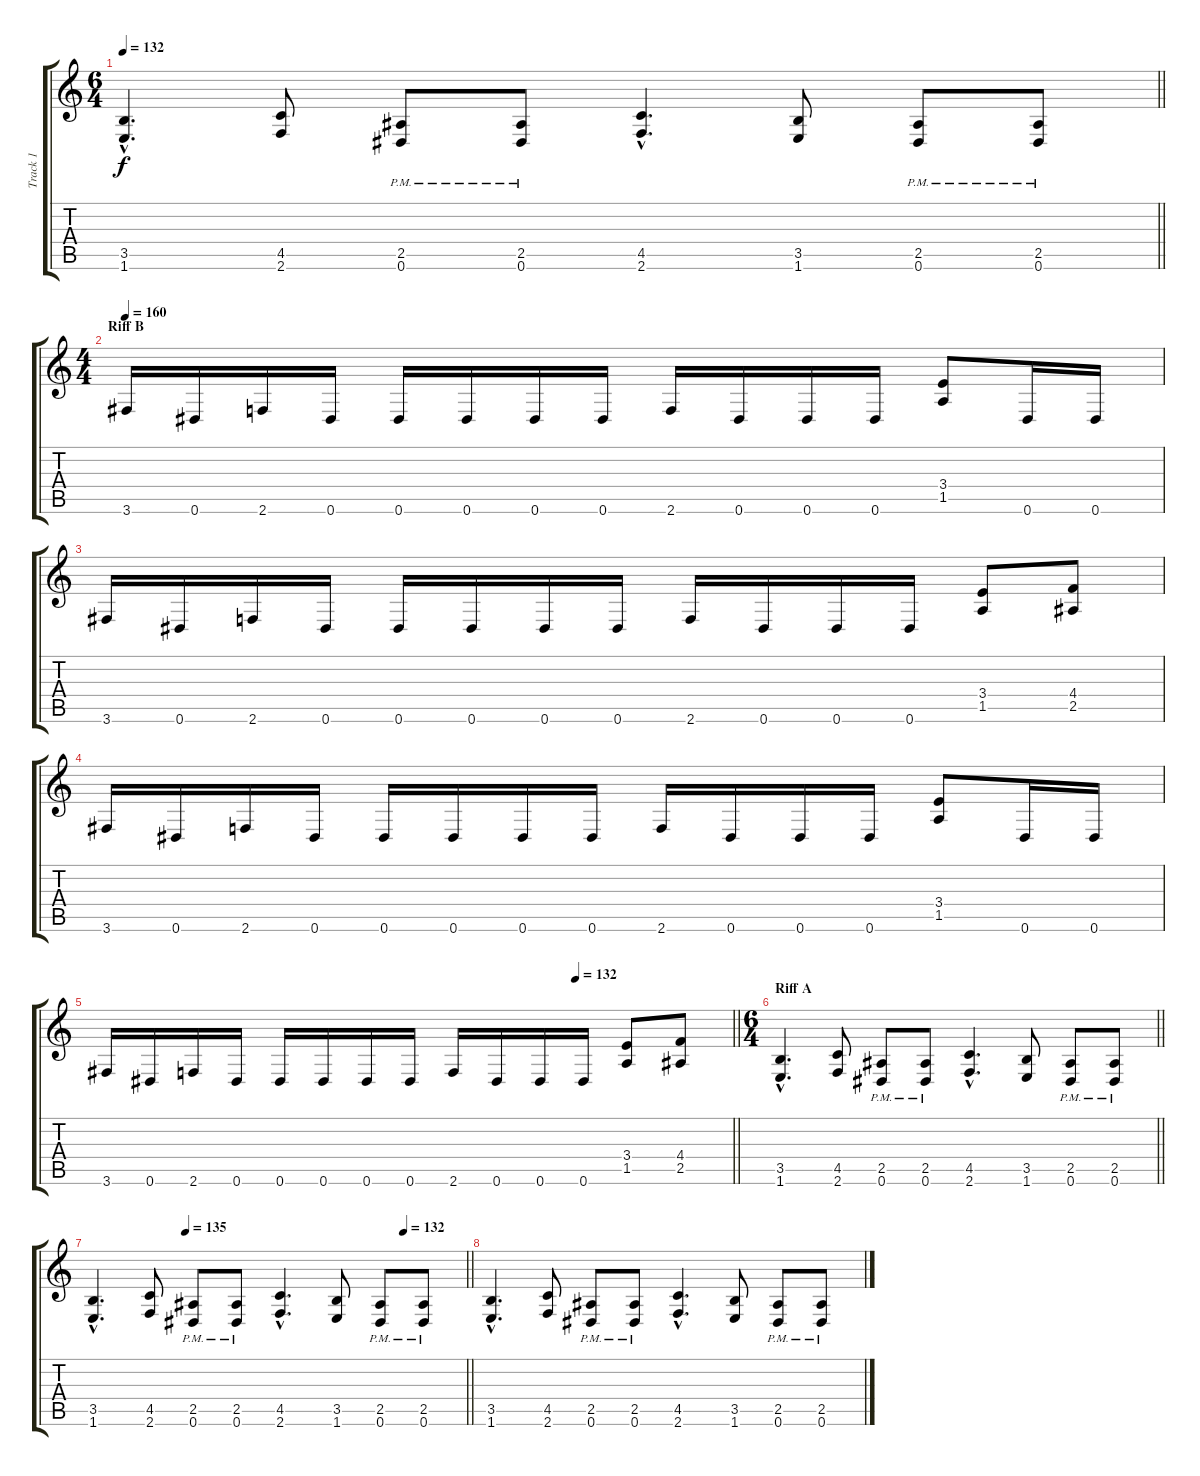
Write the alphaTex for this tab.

\track ("Track 1" "Track 1") {instrument distortionguitar}
\staff {score tabs}
\tuning (Eb4 Bb3 Gb3 Db3 Ab2 Eb2) {hide}
\ts (6 4)
\tempo 132
\clef g2
\barLineRight lightlight
\ks c
(3.5{hac} 1.6{hac}).4{d dy f} (4.5 2.6).8 (2.5{pm} 0.6{pm}).8 (2.5{pm} 0.6{pm}).8 (4.5{hac} 2.6{hac}).4{d} (3.5 1.6).8 (2.5{pm} 0.6{pm}).8 (2.5{pm} 0.6{pm}).8 |
\ts (4 4)
\section ("" "Riff B")
\tempo 160
3.6.16 0.6.16 2.6.16 0.6.16 0.6.16 0.6.16 0.6.16 0.6.16 2.6.16 0.6.16 0.6.16 0.6.16 (3.4 1.5).8 0.6.16 0.6.16 |
3.6.16 0.6.16 2.6.16 0.6.16 0.6.16 0.6.16 0.6.16 0.6.16 2.6.16 0.6.16 0.6.16 0.6.16 (3.4 1.5).8 (4.4 2.5).8 |
3.6.16 0.6.16 2.6.16 0.6.16 0.6.16 0.6.16 0.6.16 0.6.16 2.6.16 0.6.16 0.6.16 0.6.16 (3.4 1.5).8 0.6.16 0.6.16 |
\tempo (132 0.75)
\barLineRight lightlight
3.6.16 0.6.16 2.6.16 0.6.16 0.6.16 0.6.16 0.6.16 0.6.16 2.6.16 0.6.16 0.6.16 0.6.16 (3.4 1.5).8 (4.4 2.5).8 |
\ts (6 4)
\section ("" "Riff A")
\barLineRight lightlight
(3.5{hac} 1.6{hac}).4{d} (4.5 2.6).8 (2.5{pm} 0.6{pm}).8 (2.5{pm} 0.6{pm}).8 (4.5{hac} 2.6{hac}).4{d} (3.5 1.6).8 (2.5{pm} 0.6{pm}).8 (2.5{pm} 0.6{pm}).8 |
\tempo (135 0.25)
\tempo (132 0.8333333333333334)
\barLineRight lightlight
(3.5{hac} 1.6{hac}).4{d} (4.5 2.6).8 (2.5{pm} 0.6{pm}).8 (2.5{pm} 0.6{pm}).8 (4.5{hac} 2.6{hac}).4{d} (3.5 1.6).8 (2.5{pm} 0.6{pm}).8 (2.5{pm} 0.6{pm}).8 |
(3.5{hac} 1.6{hac}).4{d} (4.5 2.6).8 (2.5{pm} 0.6{pm}).8 (2.5{pm} 0.6{pm}).8 (4.5{hac} 2.6{hac}).4{d} (3.5 1.6).8 (2.5{pm} 0.6{pm}).8 (2.5{pm} 0.6{pm}).8
